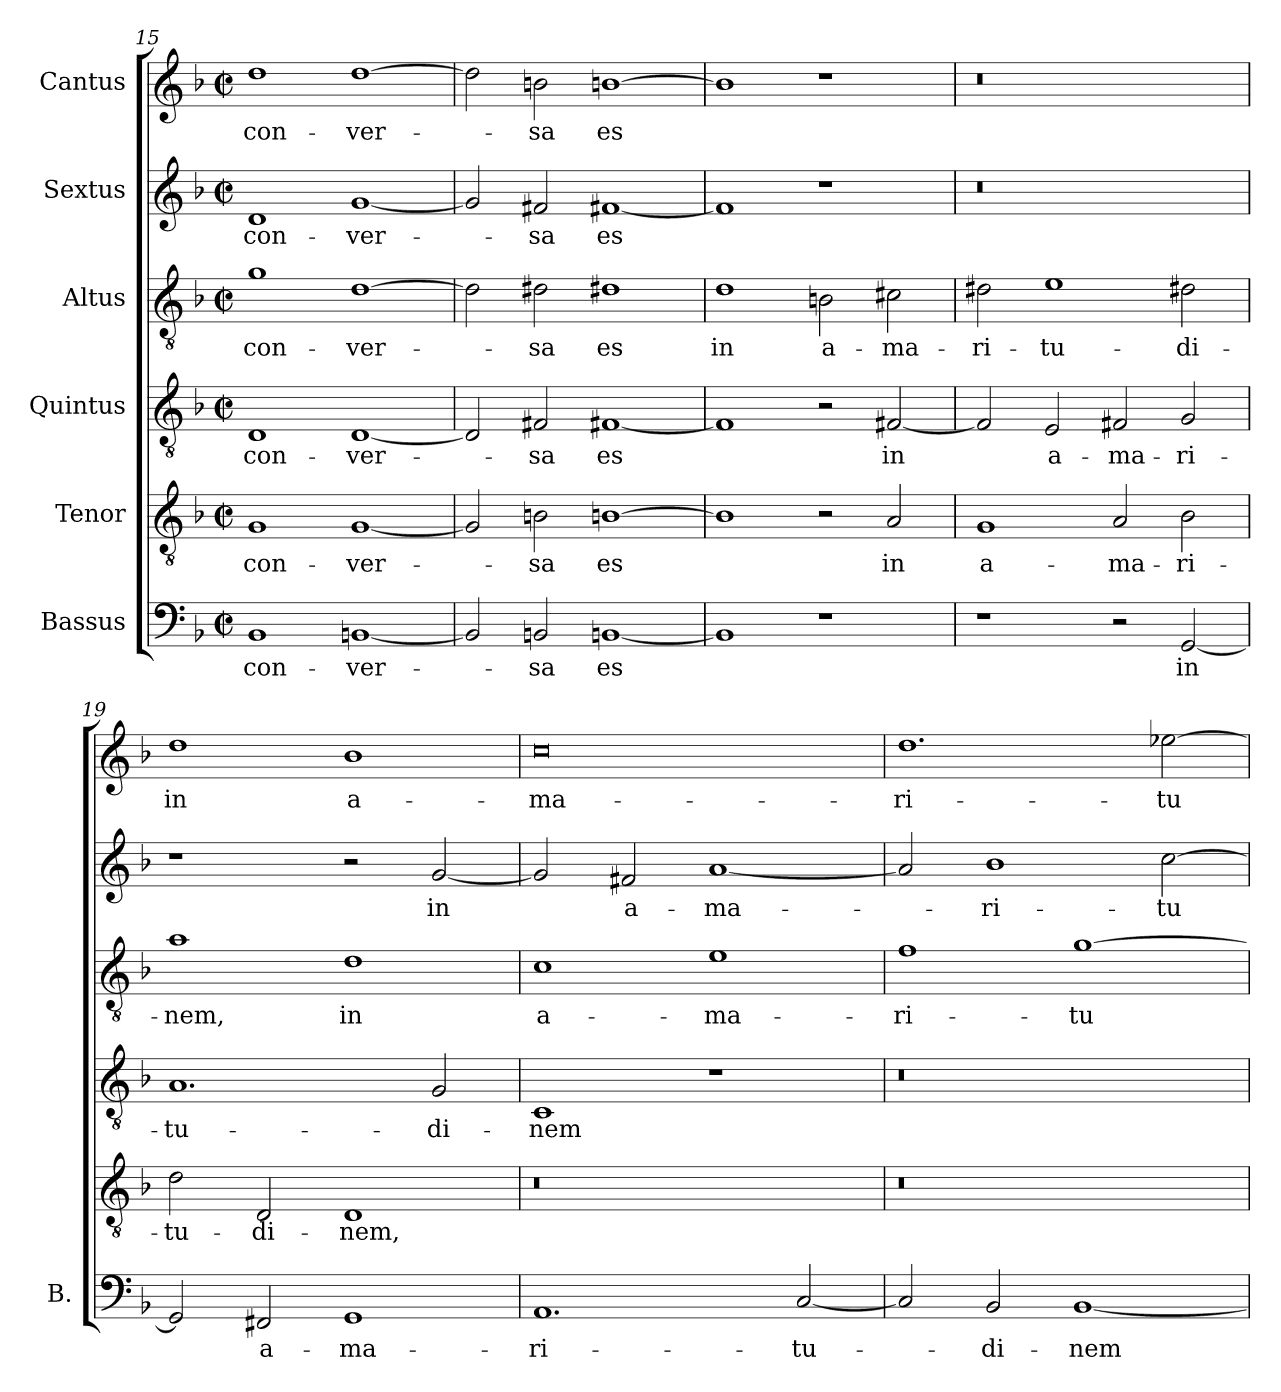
**kern	**text	**kern	**text	**kern	**text	**kern	**text	**kern	**text	**kern	**text
*part6	*part6	*part5	*part5	*part4	*part4	*part3	*part3	*part2	*part2	*part1	*part1
*staff6	*staff6	*staff5	*staff5	*staff4	*staff4	*staff3	*staff3	*staff2	*staff2	*staff1	*staff1
*I"Bassus	*	*I"Tenor	*	*I"Quintus	*	*I"Altus	*	*I"Sextus	*	*I"Cantus	*
*I'B.	*	*	*	*	*	*	*	*	*	*	*
*clefF4	*	*clefGv2	*	*clefGv2	*	*clefGv2	*	*clefG2	*	*clefG2	*
*k[b-]	*	*k[b-]	*	*k[b-]	*	*k[b-]	*	*k[b-]	*	*k[b-]	*
*F:	*	*F:	*	*F:	*	*F:	*	*F:	*	*F:	*
*M2/2	*	*M2/2	*	*M2/2	*	*M2/2	*	*M2/2	*	*M2/2	*
*met(c|)	*	*met(c|)	*	*met(c|)	*	*met(c|)	*	*met(c|)	*	*met(c|)	*
=15	=15	=15	=15	=15	=15	=15	=15	=15	=15	=15	=15
1BB-/	con-	1G/	con-	1D/	con-	1g\	con-	1d/	con-	1dd\	con-
[1BBn/	-ver-	[1G/	-ver-	[1D/	-ver-	[1d\	-ver-	[1g/	-ver-	[1dd\	-ver-
=16	=16	=16	=16	=16	=16	=16	=16	=16	=16	=16	=16
2BB/]	.	2G/]	.	2D/]	.	2d\]	.	2g/]	.	2dd\]	.
2BBn/	-sa	2Bn\	-sa	2F#X/	-sa	2d#X\	-sa	2f#X/	-sa	2bn\	-sa
[1BBn/	es	[1Bn\	es	[1F#X/	es	1d#X\	es	[1f#X/	es	[1bn\	es
=17	=17	=17	=17	=17	=17	=17	=17	=17	=17	=17	=17
1BB/]	.	1B\]	.	1F#/]	.	1d\	in	1f#/]	.	1b\]	.
1r	.	2r	.	2r	.	2Bn\	a-	1r	.	1r	.
.	.	2A/	in	[2F#X/	in	2c#X\	-ma-	.	.	.	.
=18	=18	=18	=18	=18	=18	=18	=18	=18	=18	=18	=18
!	!	!	!	!	!	!	!	!LO:N:vis=0	!	!LO:N:vis=0	!
1r	.	1G/	a-	2F#/]	.	2d#X\	-ri-	1r	.	1r	.
.	.	.	.	2E/	a-	1e\	-tu-	.	.	.	.
2r	.	2A/	-ma-	2F#X/	-ma-	.	.	1ryy	.	1ryy	.
[2GG/	in	2B-\	-ri-	2G/	-ri-	2d#X\	-di-	.	.	.	.
=19	=19	=19	=19	=19	=19	=19	=19	=19	=19	=19	=19
2GG/]	.	2d\	-tu-	1.A/	-tu-	1a\	-nem,	1r	.	1dd\	in
2FF#X/	a-	2D/	-di-	.	.	.	.	.	.	.	.
1GG/	-ma-	1D/	-nem,	.	.	1d\	in	2r	.	1b-\	a-
.	.	.	.	2G/	-di-	.	.	[2g/	in	.	.
=20	=20	=20	=20	=20	=20	=20	=20	=20	=20	=20	=20
!	!	!LO:N:vis=0	!	!	!	!	!	!	!	!	!
1.AA/	-ri-	1r	.	1C/	-nem	1c\	a-	2g/]	.	0cc\	-ma-
.	.	.	.	.	.	.	.	2f#X/	a-	.	.
.	.	1ryy	.	1r	.	1e\	-ma-	[1a/	-ma-	.	.
[2C/	-tu-	.	.	.	.	.	.	.	.	.	.
=21	=21	=21	=21	=21	=21	=21	=21	=21	=21	=21	=21
!	!	!LO:N:vis=0	!	!LO:N:vis=0	!	!	!	!	!	!	!
2C/]	.	1r	.	1r	.	1f\	-ri-	2a/]	.	1.dd\	-ri-
2BB-/	-di-	.	.	.	.	.	.	1b-\	-ri-	.	.
[1BB-/	-nem	1ryy	.	1ryy	.	[1g\	-tu-	.	.	.	.
.	.	.	.	.	.	.	.	[2cc\	-tu-	[2ee-X\	-tu-
=	=	=	=	=	=	=	=	=	=	=	=
*-	*-	*-	*-	*-	*-	*-	*-	*-	*-	*-	*-
